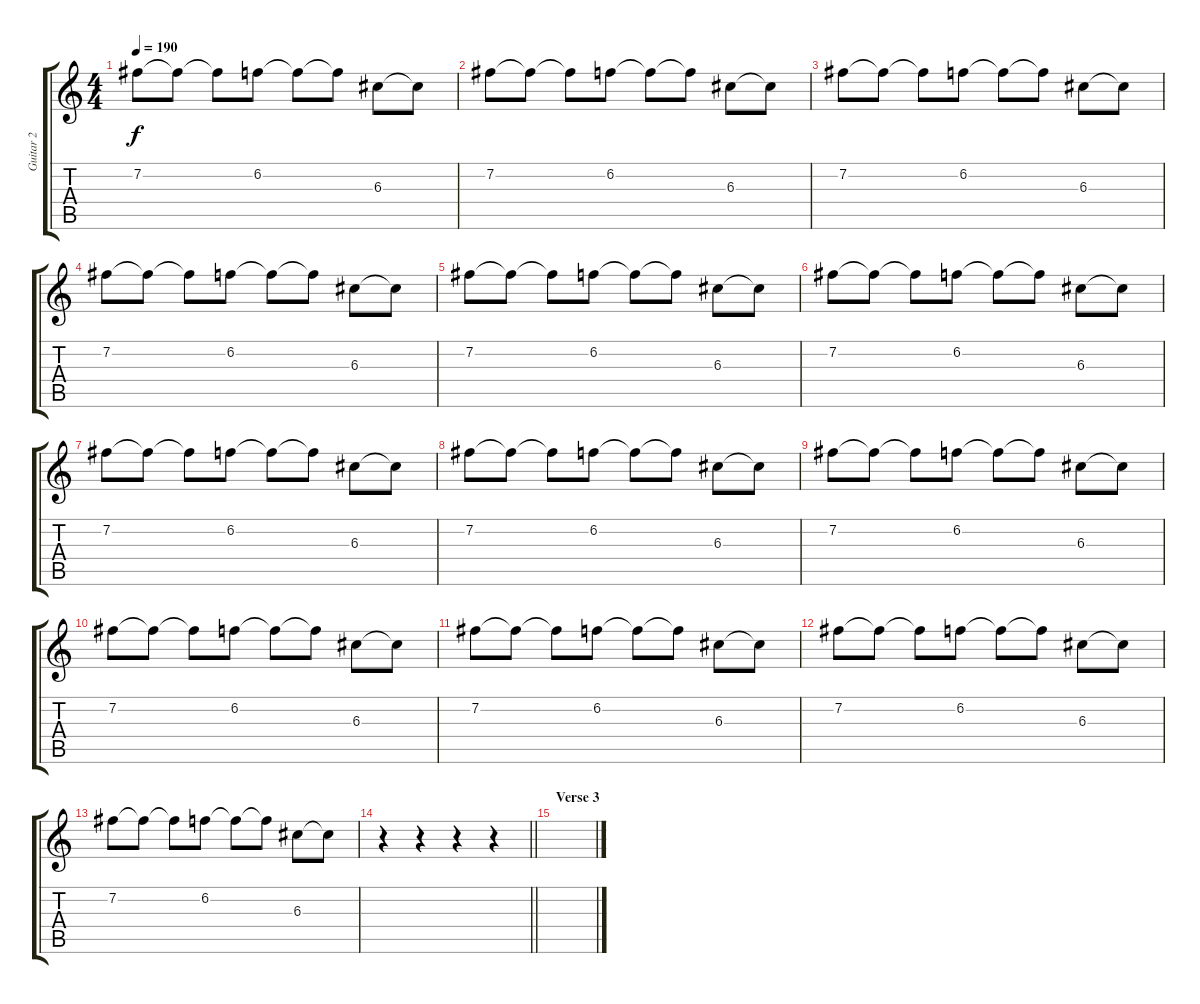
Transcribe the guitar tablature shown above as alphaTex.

\track ("Guitar 2" "Guitar 2") {instrument distortionguitar}
\staff {score tabs}
\tuning (E4 B3 G3 D3 A2 E2) {hide}
\ts (4 4)
\tempo 190
\clef g2
\ks c
7.2.8{dy f} 7.2{t}.8 7.2{t}.8 6.2.8 6.2{t}.8 6.2{t}.8 6.3.8 6.3{t}.8 |
7.2.8 7.2{t}.8 7.2{t}.8 6.2.8 6.2{t}.8 6.2{t}.8 6.3.8 6.3{t}.8 |
7.2.8 7.2{t}.8 7.2{t}.8 6.2.8 6.2{t}.8 6.2{t}.8 6.3.8 6.3{t}.8 |
7.2.8 7.2{t}.8 7.2{t}.8 6.2.8 6.2{t}.8 6.2{t}.8 6.3.8 6.3{t}.8 |
7.2.8 7.2{t}.8 7.2{t}.8 6.2.8 6.2{t}.8 6.2{t}.8 6.3.8 6.3{t}.8 |
7.2.8 7.2{t}.8 7.2{t}.8 6.2.8 6.2{t}.8 6.2{t}.8 6.3.8 6.3{t}.8 |
7.2.8 7.2{t}.8 7.2{t}.8 6.2.8 6.2{t}.8 6.2{t}.8 6.3.8 6.3{t}.8 |
7.2.8 7.2{t}.8 7.2{t}.8 6.2.8 6.2{t}.8 6.2{t}.8 6.3.8 6.3{t}.8 |
7.2.8 7.2{t}.8 7.2{t}.8 6.2.8 6.2{t}.8 6.2{t}.8 6.3.8 6.3{t}.8 |
7.2.8 7.2{t}.8 7.2{t}.8 6.2.8 6.2{t}.8 6.2{t}.8 6.3.8 6.3{t}.8 |
7.2.8 7.2{t}.8 7.2{t}.8 6.2.8 6.2{t}.8 6.2{t}.8 6.3.8 6.3{t}.8 |
7.2.8 7.2{t}.8 7.2{t}.8 6.2.8 6.2{t}.8 6.2{t}.8 6.3.8 6.3{t}.8 |
7.2.8 7.2{t}.8 7.2{t}.8 6.2.8 6.2{t}.8 6.2{t}.8 6.3.8 6.3{t}.8 |
\barLineRight lightlight
r.4 r.4 r.4 r.4 |
\section ("" "Verse 3")
